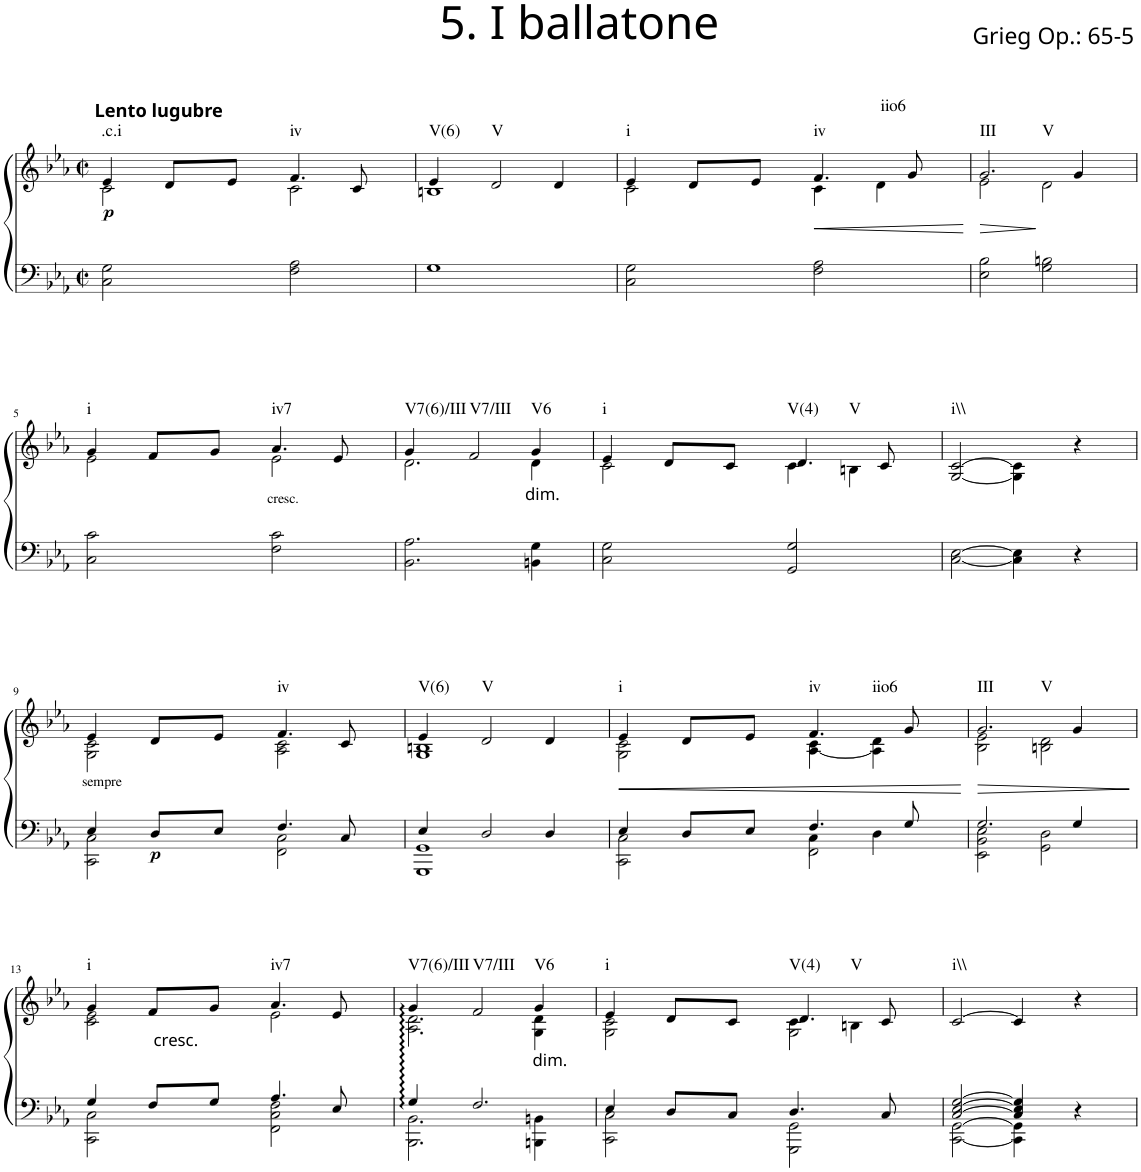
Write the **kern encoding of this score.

**kern	**kern	**dynam	**harte
*part1	*part1	*part1	*part1
*staff2	*staff1	*staff1/2	*
*I"Klavier	*	*	*
*I'Klav.	*	*	*
*clefF4	*clefG2	*	*
*k[b-e-a-]	*k[b-e-a-]	*	*
*E-:	*E-:	*	*
*M2/2	*M2/2	*	*
*met(c|)	*met(c|)	*	*
=1	=1	=1	=1
*	*^	*	*
!	!LO:TX:a:B:t=Lento lugubre	!	!	!
!	!	!	!LO:DY:b	!LO:H:kt=.c.i
2C\ 2G\	4e-/	2c\	p	N
.	8d/L	.	.	.
.	8e-/J	.	.	.
!	!	!	!	!LO:H:kt=iv
2F\ 2A-\	4.f/	2c\	.	N
.	8c/	.	.	.
=2	=2	=2	=2	=2
!	!	!	!	!LO:H:kt=V(6)
1G	4e-/	1Bn	.	N
!	!	!	!	!LO:H:kt=V
.	2d/	.	.	N
.	4d/	.	.	.
=3	=3	=3	=3	=3
!	!	!	!	!LO:H:kt=i
2C\ 2G\	4e-/	2c\	.	N
.	8d/L	.	.	.
.	8e-/J	.	.	.
!	!	!	!LO:HP:b	!LO:H:kt=iv
2F\ 2A-\	4.f/	4c\	<	N
!	!	!	!	!LO:H:kt=iio6
.	.	4d\	.	N
.	8g/	.	.	.
*	*v	*v	*	*
.	.	[	.
=4	=4	=4	=4
!	!	!LO:HP:b	!LO:H:kt=III
*	*^	*	*
2E-\ 2B-\	2.g/	2e-\	>	N
!	!	!	!	!LO:H:kt=V
2G\ 2Bn\	.	2d\	]	N
.	4g/	.	.	.
!!LO:LB:g=z	!!
=5	=5	=5	=5	=5
!	!	!	!	!LO:H:kt=i
2C\ 2c\	4g/	2e-\	.	N
.	8f/L	.	.	.
.	8g/J	.	.	.
!	!LO:TX:b:t=cresc.	!	!	!LO:H:kt=iv7
2F\ 2c\	4.a-/	2e-\	.	N
.	8e-/	.	.	.
=6	=6	=6	=6	=6
!	!	!	!	!LO:H:kt=V7(6)/III
2.BB-\ 2.A-\	4g/	2.d\	.	N
!	!	!	!	!LO:H:kt=V7/III
.	2f/	.	.	N
!	!LO:TX:b:t=dim.	!	!	!LO:H:kt=V6
4BBn\ 4G\	4g/	4d\	.	N
=7	=7	=7	=7	=7
!	!	!	!	!LO:H:kt=i
2C\ 2G\	4e-/	2c\	.	N
.	8d/L	.	.	.
.	8c/J	.	.	.
!	!	!	!	!LO:H:kt=V(4)
2GG/ 2G/	4.d/	4c\	.	N
!	!	!	!	!LO:H:kt=V
.	.	4Bn\	.	N
.	8c/	.	.	.
*	*v	*v	*	*
=8	=8	=8	=8
!	!	!	!LO:H:kt=i\\
[2C\ [2E-\	[2G/ [2c/	.	N
4C\] 4E-\]	4G\] 4c\]	.	.
4r	4r	.	.
!!LO:LB:g=z
=9	=9	=9	=9
*^	*^	*	*
!LO:TX:a:t=sempre	!	!	!	!	!
4E-/	2CC\ 2C\	4e-/	2G\ 2c\	.	.
!	!	!	!	!LO:DY:b=2	!
8D/L	.	8d/L	.	p	.
8E-/J	.	8e-/J	.	.	.
!	!	!	!	!	!LO:H:kt=iv
4.F/	2FF\ 2C\	4.f/	2A-\ 2c\	.	N
8C/	.	8c/	.	.	.
=10	=10	=10	=10	=10	=10
!	!	!	!	!	!LO:H:kt=V(6)
4E-/	1GGG 1GG	4e-/	1G 1Bn	.	N
!	!	!	!	!	!LO:H:kt=V
2D/	.	2d/	.	.	N
4D/	.	4d/	.	.	.
=11	=11	=11	=11	=11	=11
*	*^	*	*	*	*
!	!	!	!	!	!LO:HP:b	!LO:H:kt=i
4E-/	2CC\ 2C\	2ryy	4e-/	2G\ 2c\	<	N
8D/L	.	.	8d/L	.	.	.
8E-/J	.	.	8e-/J	.	.	.
!	!	!	!	!	!	!LO:H:kt=iv
4.F/	4C\	2FF\	4.f/	[4A-\ 4c\	.	N
!	!	!	!	!	!	!LO:H:kt=iio6
.	4D\	.	.	4A-\] 4d\	.	N
8G/	.	.	8g/	.	.	.
*v	*v	*v	*	*	*	*
*	*v	*v	*	*
.	.	[	.
=12	=12	=12	=12
*^	*	*	*
!	!	!	!LO:HP:b	!LO:H:kt=III
*	*	*^	*	*
2.G/	2EE-\ 2BB-\ 2E-\	2.g/	2B-\ 2e-\	>	N
!	!	!	!	!	!LO:H:kt=V
.	2GG\ 2D\	.	2Bn\ 2d\	.	N
4G/	.	4g/	.	.	.
*v	*v	*	*	*	*
*	*v	*v	*	*
.	.	]	.
!!LO:LB:g=z
=13	=13	=13	=13
*^	*^	*	*
!	!	!	!	!	!LO:H:kt=i
4G/	2CC\ 2C\	4g/	2c\ 2e-\	.	N
!	!	!LO:TX:b:t=cresc.	!	!	!
8F/L	.	8f/L	.	.	.
8G/J	.	8g/J	.	.	.
!	!	!	!	!	!LO:H:kt=iv7
4.A-/	2FF\ 2C\ 2F\	4.a-/	2e-\	.	N
8E-/	.	8e-/	.	.	.
=14	=14	=14	=14	=14	=14
!	!	!	!	!	!LO:H:kt=V7(6)/III
4G/	2.BBB-\ 2.BB-\	4g/	2.A-\ 2.d\	.	N
!	!	!	!	!	!LO:H:kt=V7/III
2.F/	.	2f/	.	.	N
!	!	!LO:TX:b:t=dim.	!	!	!LO:H:kt=V6
.	4BBBn\ 4BBn\	4g/	4G\ 4d\	.	N
=15	=15	=15	=15	=15	=15
*	*	*	*^	*	*
!	!	!	!	!	!	!LO:H:kt=i
4E-/	2CC\ 2C\	4e-/	2G\ 2c\	2ryy	.	N
8D/L	.	8d/L	.	.	.	.
8C/J	.	8c/J	.	.	.	.
!	!	!	!	!	!	!LO:H:kt=V(4)
4.D/	2GGG\ 2GG\	4.d/	2G\	4c\	.	N
!	!	!	!	!	!	!LO:H:kt=V
.	.	.	.	4Bn\	.	N
8C/	.	8c/	.	.	.	.
*	*	*	*v	*v	*	*
=16	=16	=16	=16	=16	=16
!	!	!	!	!	!LO:H:kt=i\\
[2C/ [2E-/ [2G/	[2CC\ [2GG\	[2c/	2.ryy	.	N
4C/] 4E-/] 4G/]	4CC\] 4GG\]	4c/]	.	.	.
4ryy	4r	4r	4ryy	.	.
*v	*v	*	*	*	*
*	*v	*v	*	*
=	=	=	=
*-	*-	*-	*-
